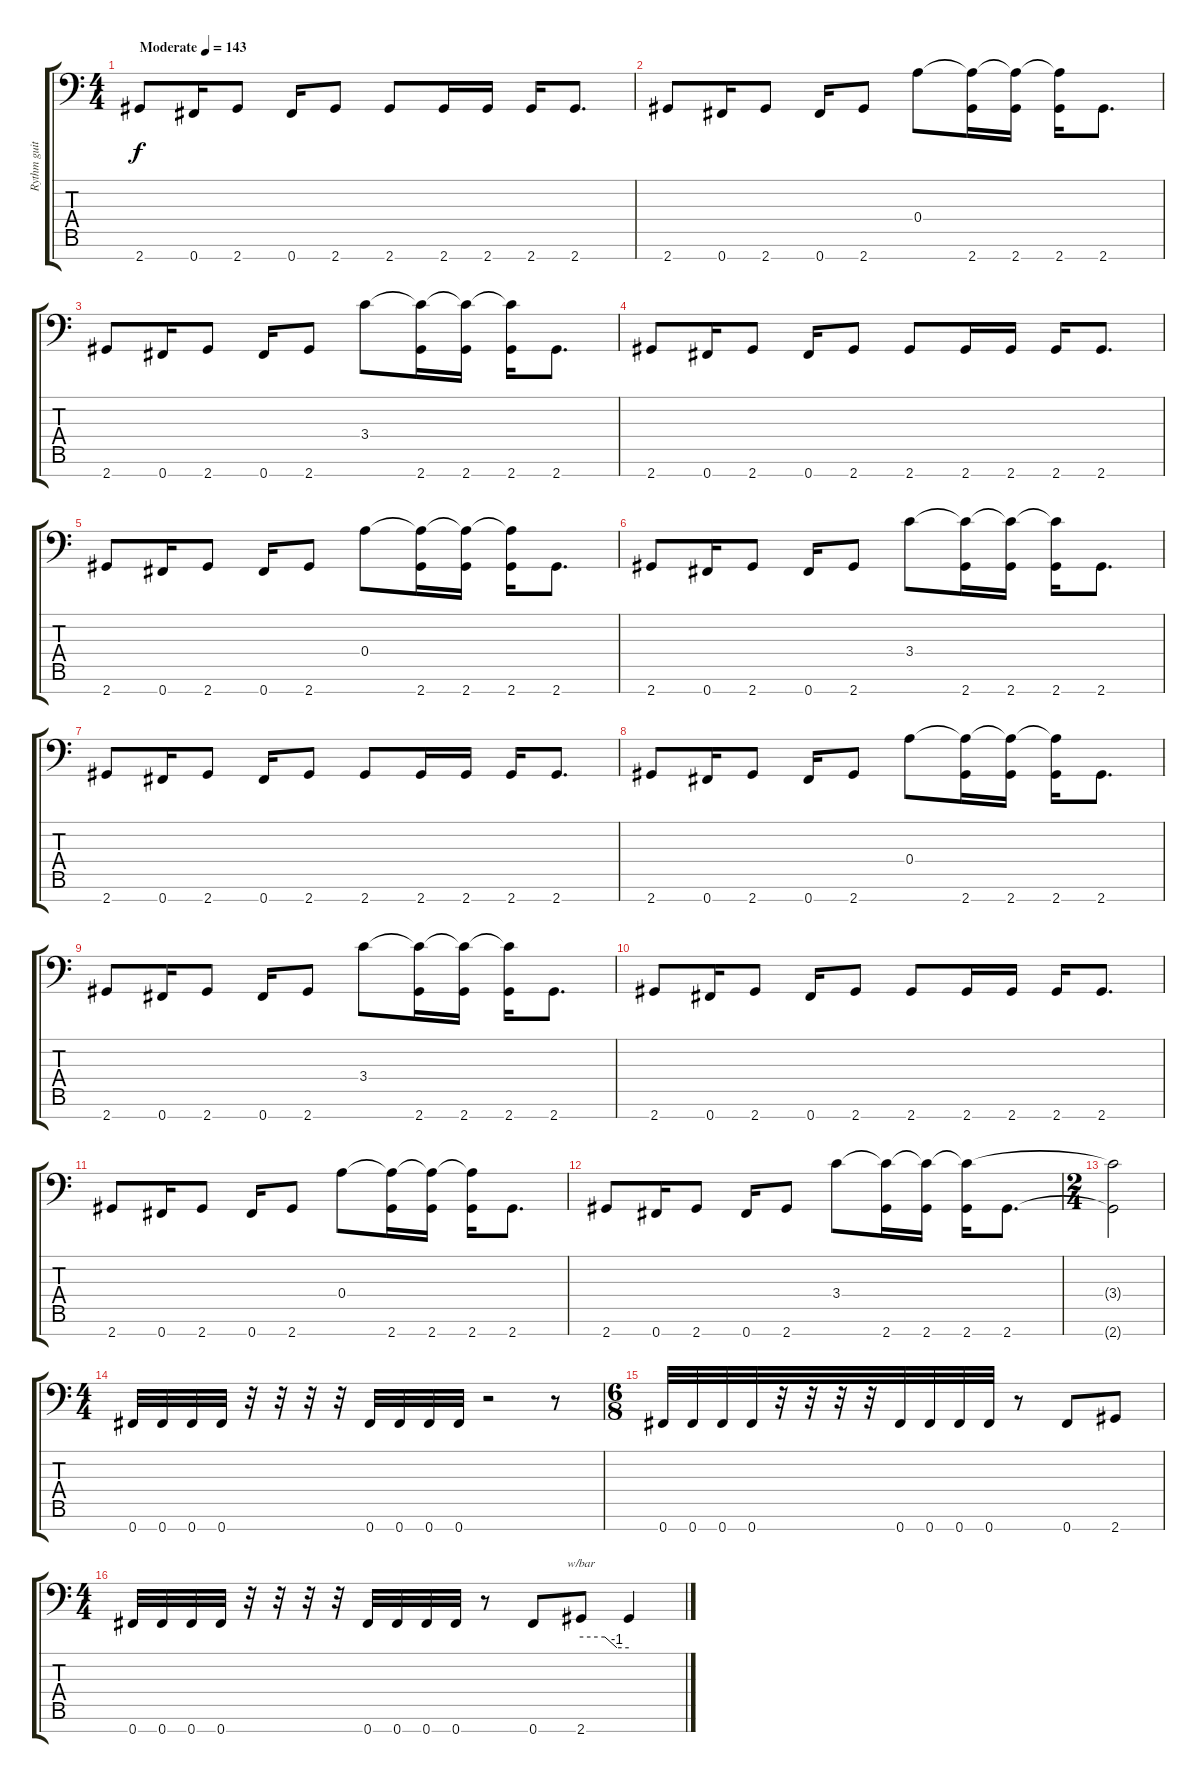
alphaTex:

\track ("Rythm guitar 1" "Rythm guit") {instrument distortionguitar}
\staff {score tabs}
\tuning (B3 Gb3 D3 A2 E2 B1 Gb1) {hide}
\ts (4 4)
\tempo (143 "Moderate")
\clef f4
\ks c
2.7.8{dy f instrument distortionguitar} 0.7.16 2.7.8 0.7.16 2.7.8 2.7.8 2.7.16 2.7.16 2.7.16 2.7.8{d} |
2.7.8 0.7.16 2.7.8 0.7.16 2.7.8 0.4.8 (0.4{t} 2.7).16 (0.4{t} 2.7).16 (0.4{t} 2.7).16 2.7.8{d} |
2.7.8 0.7.16 2.7.8 0.7.16 2.7.8 3.4.8 (3.4{t} 2.7).16 (3.4{t} 2.7).16 (3.4{t} 2.7).16 2.7.8{d} |
2.7.8 0.7.16 2.7.8 0.7.16 2.7.8 2.7.8 2.7.16 2.7.16 2.7.16 2.7.8{d} |
2.7.8 0.7.16 2.7.8 0.7.16 2.7.8 0.4.8 (0.4{t} 2.7).16 (0.4{t} 2.7).16 (0.4{t} 2.7).16 2.7.8{d} |
2.7.8 0.7.16 2.7.8 0.7.16 2.7.8 3.4.8 (3.4{t} 2.7).16 (3.4{t} 2.7).16 (3.4{t} 2.7).16 2.7.8{d} |
2.7.8 0.7.16 2.7.8 0.7.16 2.7.8 2.7.8 2.7.16 2.7.16 2.7.16 2.7.8{d} |
2.7.8 0.7.16 2.7.8 0.7.16 2.7.8 0.4.8 (0.4{t} 2.7).16 (0.4{t} 2.7).16 (0.4{t} 2.7).16 2.7.8{d} |
2.7.8 0.7.16 2.7.8 0.7.16 2.7.8 3.4.8 (3.4{t} 2.7).16 (3.4{t} 2.7).16 (3.4{t} 2.7).16 2.7.8{d} |
2.7.8 0.7.16 2.7.8 0.7.16 2.7.8 2.7.8 2.7.16 2.7.16 2.7.16 2.7.8{d} |
2.7.8 0.7.16 2.7.8 0.7.16 2.7.8 0.4.8 (0.4{t} 2.7).16 (0.4{t} 2.7).16 (0.4{t} 2.7).16 2.7.8{d} |
2.7.8 0.7.16 2.7.8 0.7.16 2.7.8 3.4.8 (3.4{t} 2.7).16 (3.4{t} 2.7).16 (3.4{t} 2.7).16 2.7.8{d} |
\ts (2 4)
(3.4{t} 2.7{t}).2 |
\ts (4 4)
0.7.32 0.7.32 0.7.32 0.7.32 r.32 r.32 r.32 r.32 0.7.32 0.7.32 0.7.32 0.7.32 r.2 r.8 |
\ts (6 8)
0.7.32 0.7.32 0.7.32 0.7.32 r.32 r.32 r.32 r.32 0.7.32 0.7.32 0.7.32 0.7.32 r.8 0.7.8 2.7.8 |
\ts (4 4)
0.7.32 0.7.32 0.7.32 0.7.32 r.32 r.32 r.32 r.32 0.7.32 0.7.32 0.7.32 0.7.32 r.8 0.7.8 2.7.8{tbe (custom default 0 0 30 0 45 -4 60 -4)} 2.7{t}.4
